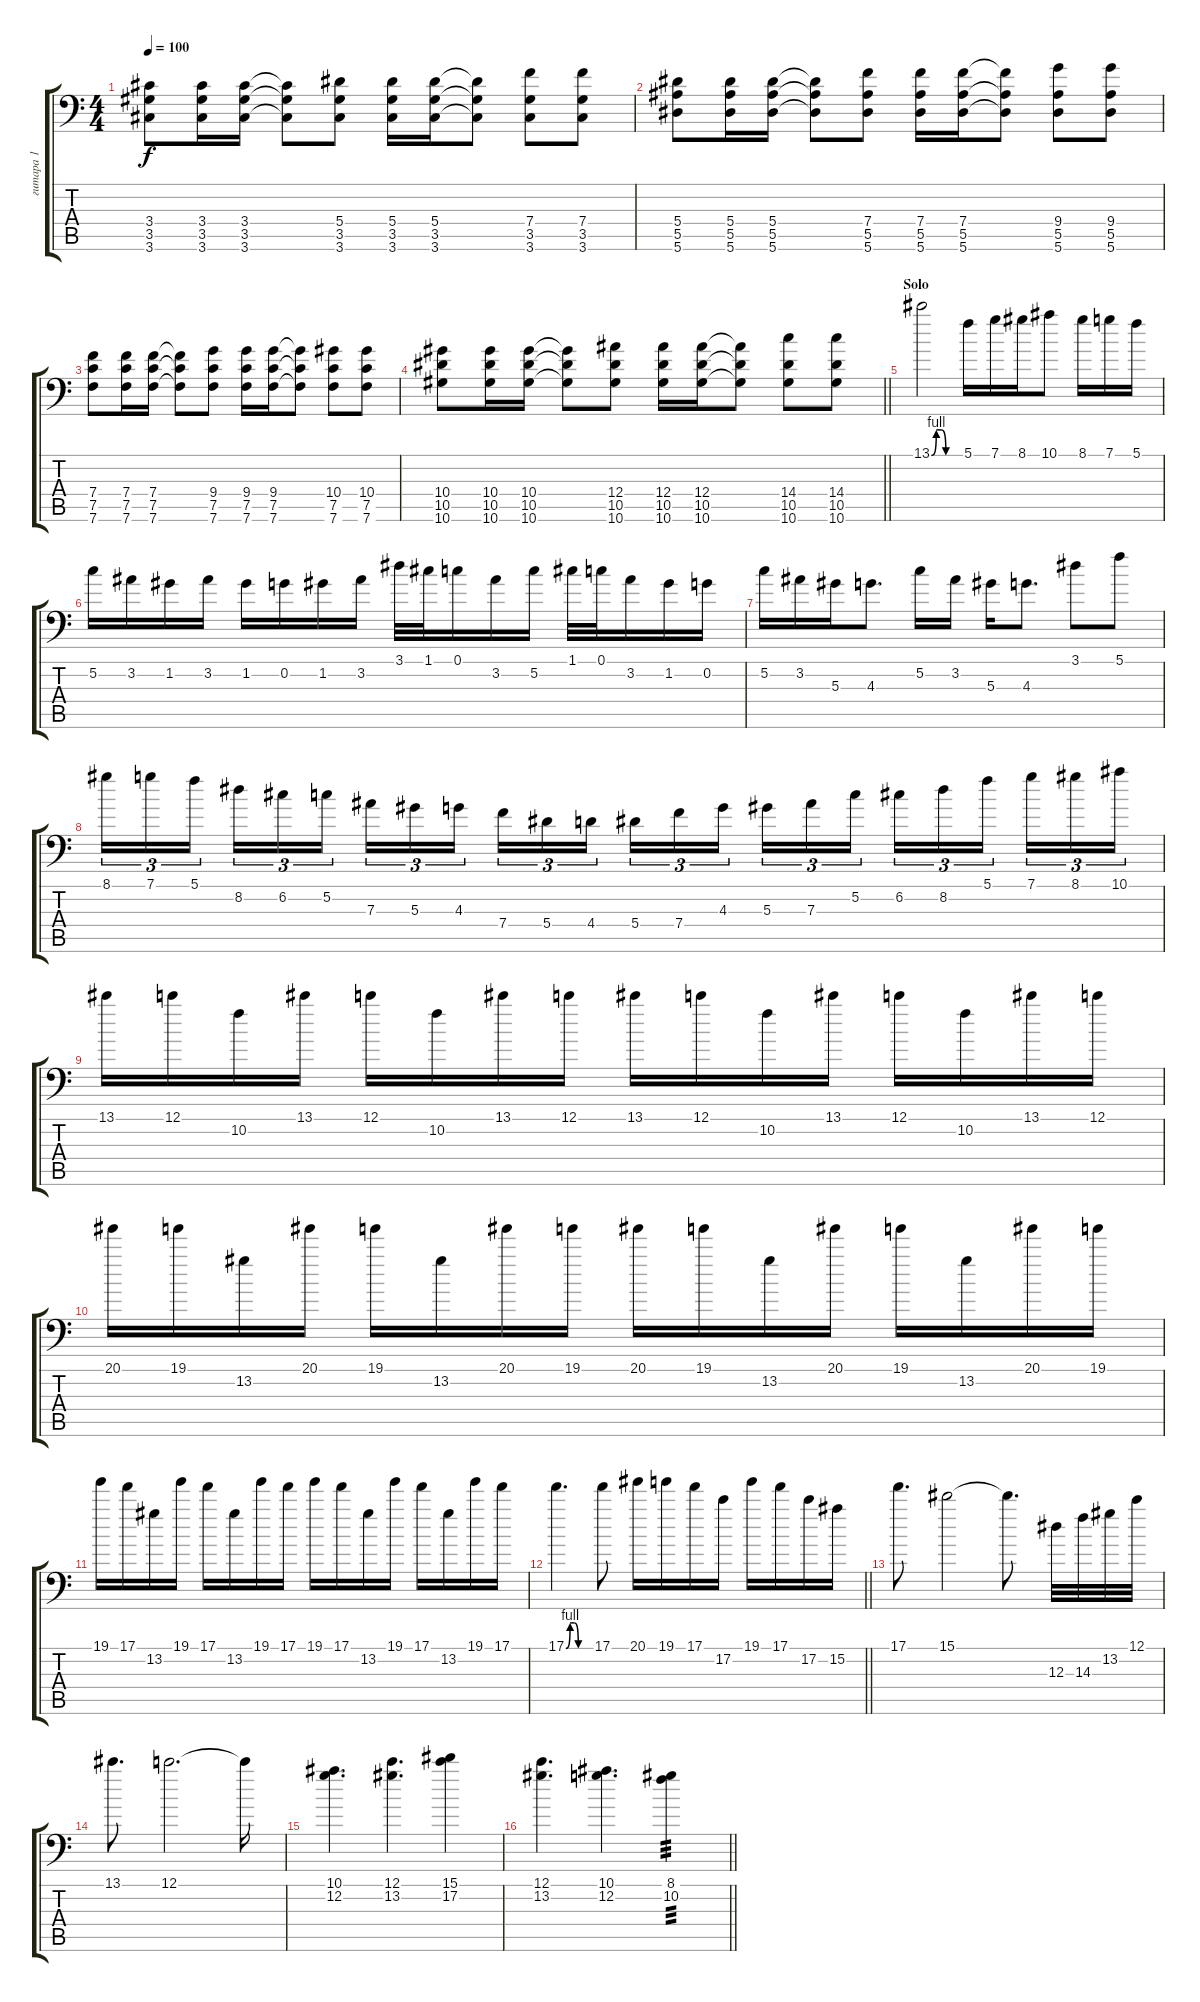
\track ("гитара 1" "гитара 1") {instrument distortionguitar}
\staff {score tabs}
\tuning (C4 G3 Eb3 Bb2 F2 Bb1) {hide}
\ts (4 4)
\tempo 100
\clef f4
\ks c
(3.4 3.5 3.6).8{dy f} (3.4 3.5 3.6).16 (3.4 3.5 3.6).16 (3.4{t} 3.5{t} 3.6{t}).8 (5.4 3.5 3.6).8 (5.4 3.5 3.6).16 (5.4 3.5 3.6).16 (5.4{t} 3.5{t} 3.6{t}).8 (7.4 3.5 3.6).8 (7.4 3.5 3.6).8 |
(5.4 5.5 5.6).8 (5.4 5.5 5.6).16 (5.4 5.5 5.6).16 (5.4{t} 5.5{t} 5.6{t}).8 (7.4 5.5 5.6).8 (7.4 5.5 5.6).16 (7.4 5.5 5.6).16 (7.4{t} 5.5{t} 5.6{t}).8 (9.4 5.5 5.6).8 (9.4 5.5 5.6).8 |
(7.4 7.5 7.6).8 (7.4 7.5 7.6).16 (7.4 7.5 7.6).16 (7.4{t} 7.5{t} 7.6{t}).8 (9.4 7.5 7.6).8 (9.4 7.5 7.6).16 (9.4 7.5 7.6).16 (9.4{t} 7.5{t} 7.6{t}).8 (10.4 7.5 7.6).8 (10.4 7.5 7.6).8 |
\barLineRight lightlight
(10.4 10.5 10.6).8 (10.4 10.5 10.6).16 (10.4 10.5 10.6).16 (10.4{t} 10.5{t} 10.6{t}).8 (12.4 10.5 10.6).8 (12.4 10.5 10.6).16 (12.4 10.5 10.6).16 (12.4{t} 10.5{t} 10.6{t}).8 (14.4 10.5 10.6).8 (14.4 10.5 10.6).8 |
\section ("" "Solo")
13.1{be (custom 0 0 10 4 20 4 30 0 60 0)}.2 5.1.16 7.1.16 8.1.16 10.1.8 8.1.16 7.1.16 5.1.16 |
5.2.16 3.2.16 1.2.16 3.2.16 1.2.16 0.2.16 1.2.16 3.2.16 3.1.32 1.1.32 0.1.16 3.2.16 5.2.16 1.1.32 0.1.32 3.2.16 1.2.16 0.2.16 |
5.2.16 3.2.16 5.3.16 4.3.8{d} 5.2.16 3.2.16 5.3.16 4.3.8{d} 3.1.8 5.1.8 |
8.1.16{tu (3 2)} 7.1.16{tu (3 2)} 5.1.16{tu (3 2) beam splitsecondary} 8.2.16{tu (3 2)} 6.2.16{tu (3 2)} 5.2.16{tu (3 2)} 7.3.16{tu (3 2)} 5.3.16{tu (3 2)} 4.3.16{tu (3 2) beam splitsecondary} 7.4.16{tu (3 2)} 5.4.16{tu (3 2)} 4.4.16{tu (3 2)} 5.4.16{tu (3 2)} 7.4.16{tu (3 2)} 4.3.16{tu (3 2) beam splitsecondary} 5.3.16{tu (3 2)} 7.3.16{tu (3 2)} 5.2.16{tu (3 2)} 6.2.16{tu (3 2)} 8.2.16{tu (3 2)} 5.1.16{tu (3 2) beam splitsecondary} 7.1.16{tu (3 2)} 8.1.16{tu (3 2)} 10.1.16{tu (3 2)} |
13.1.16 12.1.16 10.2.16 13.1.16 12.1.16 10.2.16 13.1.16 12.1.16 13.1.16 12.1.16 10.2.16 13.1.16 12.1.16 10.2.16 13.1.16 12.1.16 |
20.1.16 19.1.16 13.2.16 20.1.16 19.1.16 13.2.16 20.1.16 19.1.16 20.1.16 19.1.16 13.2.16 20.1.16 19.1.16 13.2.16 20.1.16 19.1.16 |
19.1.16 17.1.16 13.2.16 19.1.16 17.1.16 13.2.16 19.1.16 17.1.16 19.1.16 17.1.16 13.2.16 19.1.16 17.1.16 13.2.16 19.1.16 17.1.16 |
\barLineRight lightlight
17.1{be (custom 0 0 10 4 20 4 30 0 60 0)}.4{d} 17.1.8 20.1.16 19.1.16 17.1.16 17.2.16 19.1.16 17.1.16 17.2.16 15.2.16 |
\section ("" "")
17.1.8{d} 15.1.2 15.1{t}.8{d} 12.3.32 14.3.32 13.2.32 12.1.32 |
13.1.8{d} 12.1.2{d} 12.1{t}.16 |
(10.1 12.2).4{d} (12.1 13.2).4{d} (15.1 17.2).4 |
\barLineRight lightlight
(12.1 13.2).4{d} (10.1 12.2).4{d} (8.1 10.2).4{tp 3}
